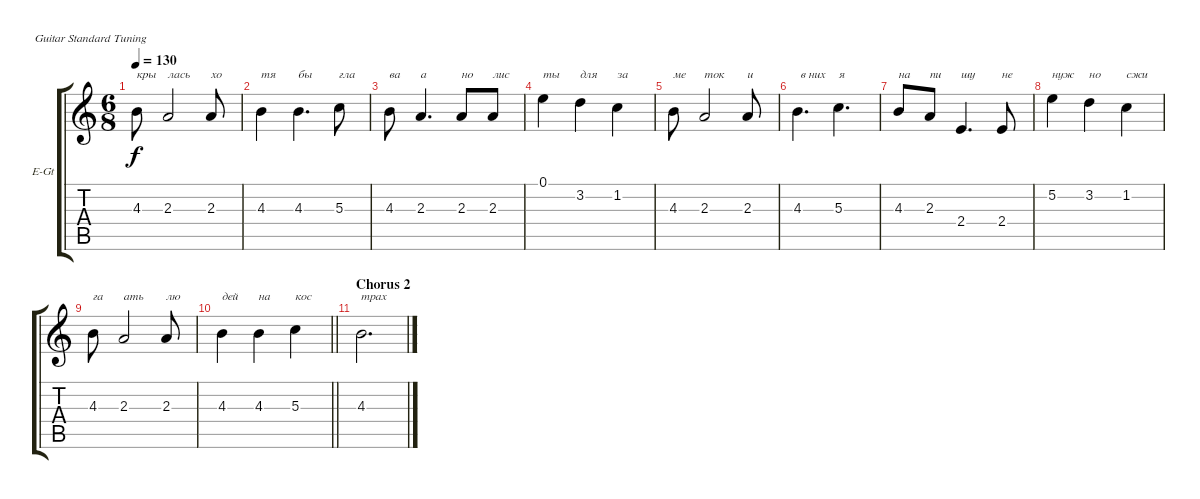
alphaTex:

\bracketExtendMode groupsimilarinstruments
\firstSystemTrackNameOrientation horizontal
\otherSystemsTrackNameOrientation horizontal
\track ("vocal (Artur Potemkin)" "E-Gt") {instrument electricguitarclean}
\staff {score tabs}
\tuning (E4 B3 G3 D3 A2 E2)
\ts (6 8)
\tempo 130
\clef g2
\scale
0.333333
\ks aminor
4.3.8{txt "кры" dy f} 2.3.2{txt "лась"} 2.3.8{txt "хо"} |
\scale
0.333333 4.3.4{txt "тя"} 4.3.4{d txt "бы"} 5.3.8{txt "гла"} |
\scale
0.333333 4.3.8{txt "ва"} 2.3.4{d txt "а"} 2.3.8{txt "но"} 2.3.8{txt "лис"} |
\scale
0.333333 0.1.4{txt "ты"} 3.2.4{txt "для"} 1.2.4{txt "за"} |
\scale
0.333333 4.3.8{txt "ме"} 2.3.2{txt "ток"} 2.3.8{txt "и"} |
\scale
0.333333 4.3.4{d txt " в них"} 5.3.4{d txt "я"} |
\scale
0.333333 4.3.8{txt "на"} 2.3.8{txt "пи"} 2.4.4{d txt "шу"} 2.4.8{txt "не"} |
\scale
0.333333 5.2.4{txt "нуж"} 3.2.4{txt "но"} 1.2.4{txt "сжи"} |
\scale
0.333333 4.3.8{txt "га"} 2.3.2{txt "ать"} 2.3.8{txt "лю"} |
\scale
0.333333
\barLineRight lightlight
4.3.4{txt "дей"} 4.3.4{txt "на"} 5.3.4{txt "кос"} |
\section ("" "Chorus 2")
\scale
0.333333 4.3.2{d txt "трах"} |
\scale
0.333333 |
\scale
0.333333 |
\scale
0.333333 |
\scale
0.333333 |
\scale
0.333333
